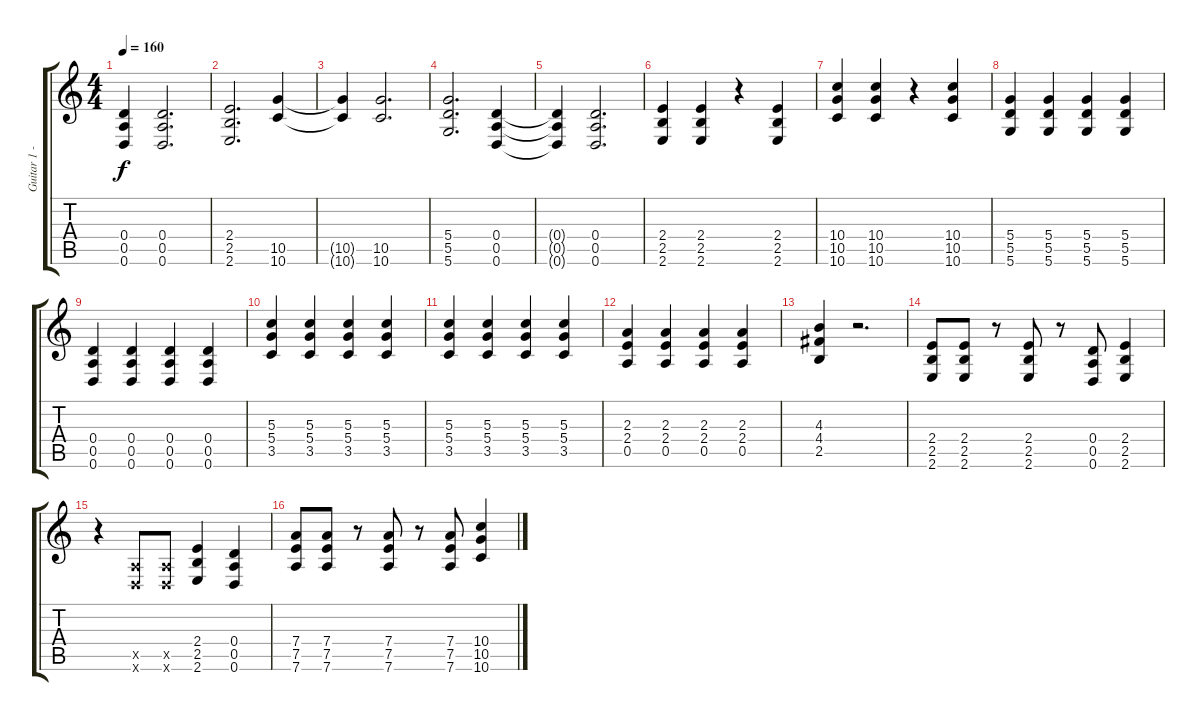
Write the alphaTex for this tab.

\track ("Guitar 1 - Ben Kasica" "Guitar 1 -") {instrument distortionguitar}
\staff {score tabs}
\tuning (E4 B3 G3 D3 A2 D2) {hide}
\ts (4 4)
\tempo 160
\clef g2
\ks c
(0.4{t} 0.5{t} 0.6{t}).4{dy f} (0.4 0.5 0.6).2{d} |
(2.4 2.5 2.6).2{d} (10.5 10.6).4 |
(10.5{t} 10.6{t}).4 (10.5 10.6).2{d} |
(5.4 5.5 5.6).2{d} (0.4 0.5 0.6).4 |
(0.4{t} 0.5{t} 0.6{t}).4 (0.4 0.5 0.6).2{d} |
(2.4 2.5 2.6).4 (2.4 2.5 2.6).4 r.4 (2.4 2.5 2.6).4 |
(10.4 10.5 10.6).4 (10.4 10.5 10.6).4 r.4 (10.4 10.5 10.6).4 |
(5.4 5.5 5.6).4 (5.4 5.5 5.6).4 (5.4 5.5 5.6).4 (5.4 5.5 5.6).4 |
(0.4 0.5 0.6).4 (0.4 0.5 0.6).4 (0.4 0.5 0.6).4 (0.4 0.5 0.6).4 |
(5.3 5.4 3.5).4 (5.3 5.4 3.5).4 (5.3 5.4 3.5).4 (5.3 5.4 3.5).4 |
(5.3 5.4 3.5).4 (5.3 5.4 3.5).4 (5.3 5.4 3.5).4 (5.3 5.4 3.5).4 |
(2.3 2.4 0.5).4 (2.3 2.4 0.5).4 (2.3 2.4 0.5).4 (2.3 2.4 0.5).4 |
(4.3 4.4 2.5).4 r.2{d} |
(2.4 2.5 2.6).8{instrument distortionguitar} (2.4 2.5 2.6).8 r.8 (2.4 2.5 2.6).8 r.8 (0.4 0.5 0.6).8 (2.4 2.5 2.6).4 |
r.4 (0.5{x} 0.6{x}).8 (0.5{x} 0.6{x}).8 (2.4 2.5 2.6).4 (0.4 0.5 0.6).4 |
(7.4 7.5 7.6).8 (7.4 7.5 7.6).8 r.8 (7.4 7.5 7.6).8 r.8 (7.4 7.5 7.6).8 (10.4 10.5 10.6).4
